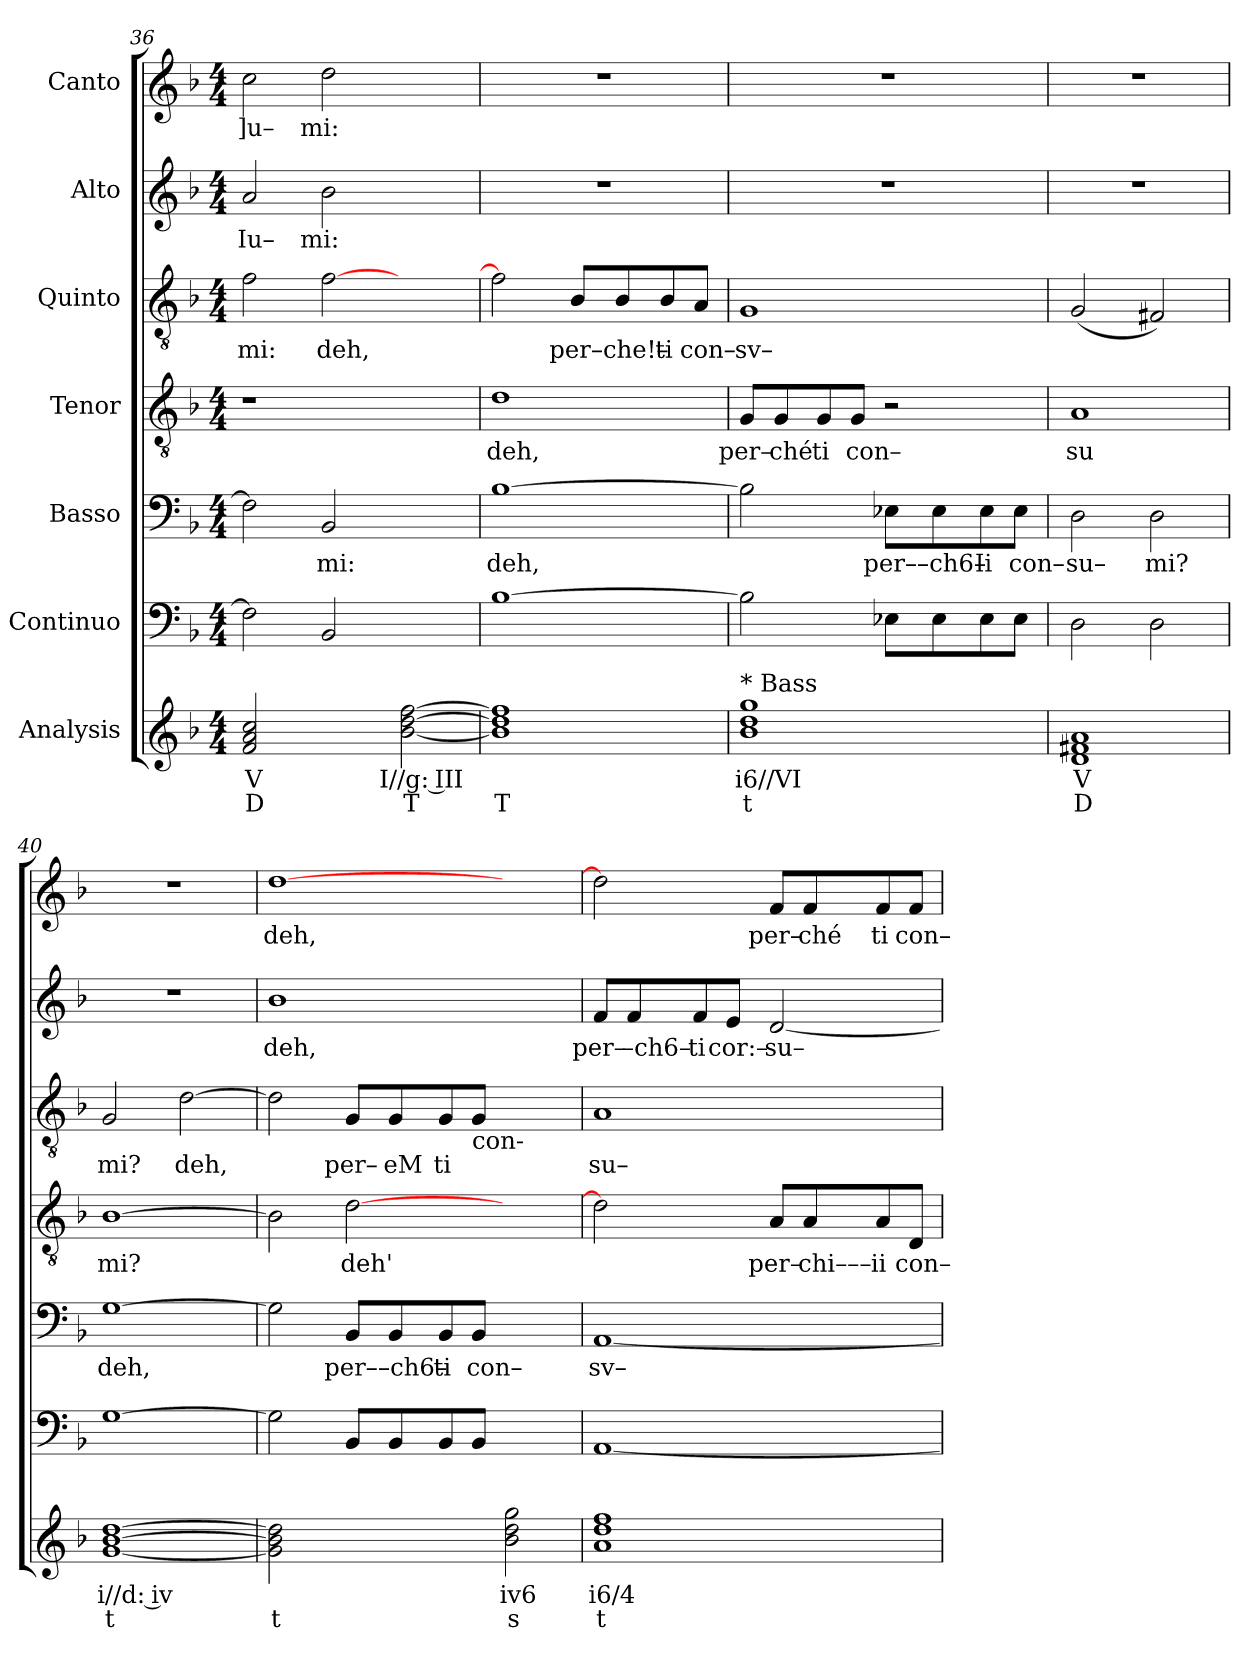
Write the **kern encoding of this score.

**kern	**text	**text	**kern	**kern	**text	**kern	**text	**kern	**text	**kern	**text	**kern	**text
*part7	*part7	*part7	*part6	*part5	*part5	*part4	*part4	*part3	*part3	*part2	*part2	*part1	*part1
*staff7	*staff7	*staff7	*staff6	*staff5	*staff5	*staff4	*staff4	*staff3	*staff3	*staff2	*staff2	*staff1	*staff1
*I"Analysis	*	*	*I"Continuo	*I"Basso	*	*I"Tenor	*	*I"Quinto	*	*I"Alto	*	*I"Canto	*
*	*	*	*clefF4	*clefF4	*	*clefGv2	*	*clefGv2	*	*clefG2	*	*clefG2	*
*k[b-]	*	*	*k[b-]	*k[b-]	*	*k[b-]	*	*k[b-]	*	*k[b-]	*	*k[b-]	*
*	*	*	*F:	*F:	*	*F:	*	*F:	*	*F:	*	*F:	*
*M4/4	*	*	*M4/4	*M4/4	*	*M4/4	*	*M4/4	*	*M4/4	*	*M4/4	*
=36	=36	=36	=36	=36	=36	=36	=36	=36	=36	=36	=36	=36	=36
!	!	!	!	!	!	!	!	!	!LO:LY:b	!	!	!	!
!	!	!	!	!	!	!	!	!	!	!	!LO:LY:b	!	!
!	!	!	!	!	!	!	!	!	!	!	!	!	!LO:LY:b
2f 2a 2cc	V	D	2F\]	2F\]	.	1r	.	2f\	mi:	2a/	Iu–	2cc\	]u–
!	!	!	!	!	!LO:LY:b	!	!	!	!	!	!	!	!
!	!	!	!	!	!	!	!	!	!LO:LY:b	!	!	!	!
!	!	!	!	!	!	!	!	!	!	!	!LO:LY:b	!	!
!	!	!	!	!	!	!	!	!	!	!	!	!	!LO:LY:b
2ryy	.	.	2BB-/	2BB-/	mi:	.	.	[2f\	deh,	2b-\	mi:	2dd\	mi:
[2b- [2dd [2ff	I//g: III	T	2ryy	2ryy	.	2ryy	.	2ryy	.	2ryy	.	2ryy	.
=37	=37	=37	=37	=37	=37	=37	=37	=37	=37	=37	=37	=37	=37
!	!	!	!	!	!LO:LY:b	!	!	!	!	!	!	!	!
!	!	!	!	!	!	!	!LO:LY:b	!	!	!	!	!	!
1b-] 1dd] 1ff]	.	T	[1B-	[1B-	deh,	1d	deh,	2f\]	.	1r	.	1r	.
!	!	!	!	!	!	!	!	!	!LO:LY:b	!	!	!	!
.	.	.	.	.	.	.	.	8B-/L	per–che!–	.	.	.	.
.	.	.	.	.	.	.	.	8B-/	.	.	.	.	.
!	!	!	!	!	!	!	!	!	!LO:LY:b	!	!	!	!
.	.	.	.	.	.	.	.	8B-/	ti	.	.	.	.
!	!	!	!	!	!	!	!	!	!LO:LY:b	!	!	!	!
.	.	.	.	.	.	.	.	8A/J	con–	.	.	.	.
=38	=38	=38	=38	=38	=38	=38	=38	=38	=38	=38	=38	=38	=38
!	!	!	!	!	!	!	!LO:LY:b	!	!	!	!	!	!
!LO:TX:a:t=* Bass	!	!	!	!	!	!	!	!	!	!	!	!	!
!	!	!	!	!	!	!	!	!	!LO:LY:b	!	!	!	!
1b- 1dd 1gg	i6//VI	t	2B-\]	2B-\]	.	8G/L	per–	1G	sv–	1r	.	1r	.
!	!	!	!	!	!	!	!LO:LY:b	!	!	!	!	!	!
.	.	.	.	.	.	8G/	ché	.	.	.	.	.	.
!	!	!	!	!	!	!	!LO:LY:b	!	!	!	!	!	!
.	.	.	.	.	.	8G/	ti	.	.	.	.	.	.
!	!	!	!	!	!	!	!LO:LY:b	!	!	!	!	!	!
.	.	.	.	.	.	8G/J	con–	.	.	.	.	.	.
!	!	!	!	!	!LO:LY:b	!	!	!	!	!	!	!	!
.	.	.	8E-X\L	8E-X\L	per––ch6–	2r	.	.	.	.	.	.	.
.	.	.	8E-\	8E-\	.	.	.	.	.	.	.	.	.
!	!	!	!	!	!LO:LY:b	!	!	!	!	!	!	!	!
.	.	.	8E-\	8E-\	Ii	.	.	.	.	.	.	.	.
!	!	!	!	!	!LO:LY:b	!	!	!	!	!	!	!	!
.	.	.	8E-\J	8E-\J	con–	.	.	.	.	.	.	.	.
=39	=39	=39	=39	=39	=39	=39	=39	=39	=39	=39	=39	=39	=39
!	!	!	!	!	!LO:LY:b	!	!	!	!	!	!	!	!
!	!	!	!	!	!	!	!LO:LY:b	!	!	!	!	!	!
1d 1f#X 1a	V	D	2D\	2D\	su–	1A	su	(<2G/	.	1r	.	1r	.
!	!	!	!	!	!LO:LY:b	!	!	!	!	!	!	!	!
.	.	.	2D\	2D\	mi?	.	.	2F#X/)	.	.	.	.	.
=40	=40	=40	=40	=40	=40	=40	=40	=40	=40	=40	=40	=40	=40
!	!	!	!	!	!LO:LY:b	!	!	!	!	!	!	!	!
!	!	!	!	!	!	!	!LO:LY:b	!	!	!	!	!	!
!	!	!	!	!	!	!	!	!	!LO:LY:b	!	!	!	!
[1g [1b- [1dd	i//d: iv	t	[1G	[1G	deh,	[1B-	mi?	2G/	mi?	1r	.	1r	.
!	!	!	!	!	!	!	!	!	!LO:LY:b	!	!	!	!
.	.	.	.	.	.	.	.	[2d\	deh,	.	.	.	.
=41	=41	=41	=41	=41	=41	=41	=41	=41	=41	=41	=41	=41	=41
!	!	!	!	!	!	!	!	!	!	!	!LO:LY:b	!	!
!	!	!	!	!	!	!	!	!	!	!	!	!	!LO:LY:b
2g] 2b-] 2dd]	.	t	2G\]	2G\]	.	2B-\]	.	2d\]	.	1b-	deh,	[1dd	deh,
!	!	!	!	!	!LO:LY:b	!	!	!	!	!	!	!	!
!	!	!	!	!	!	!	!LO:LY:b	!	!	!	!	!	!
!	!	!	!	!	!	!	!	!	!LO:LY:b	!	!	!	!
2ryy	.	.	8BB-/L	8BB-/L	per––ch6–	[2d\	deh'	8G/L	per–	.	.	.	.
!	!	!	!	!	!	!	!	!	!LO:LY:b	!	!	!	!
.	.	.	8BB-/	8BB-/	.	.	.	8G/	eM	.	.	.	.
!	!	!	!	!	!LO:LY:b	!	!	!	!	!	!	!	!
!	!	!	!	!	!	!	!	!	!LO:LY:b	!	!	!	!
.	.	.	8BB-/	8BB-/	ti	.	.	8G/	ti	.	.	.	.
!	!	!	!	!	!	!	!	!LO:TX:b:t=con-	!	!	!	!	!
!	!	!	!	!	!LO:LY:b	!	!	!	!	!	!	!	!
.	.	.	8BB-/J	8BB-/J	con–	.	.	8G/J	.	.	.	.	.
2b- 2dd 2gg	iv6	s	2ryy	2ryy	.	2ryy	.	2ryy	.	2ryy	.	2ryy	.
=42	=42	=42	=42	=42	=42	=42	=42	=42	=42	=42	=42	=42	=42
!	!	!	!	!	!LO:LY:b	!	!	!	!	!	!	!	!
!	!	!	!	!	!	!	!	!	!LO:LY:b	!	!	!	!
!	!	!	!	!	!	!	!	!	!	!	!LO:LY:b	!	!
1a 1dd 1ff	i6/4	t	[1AA	[1AA	sv–	2d\]	.	1A	su–	8f/L	per–	2dd\]	.
!	!	!	!	!	!	!	!	!	!	!	!LO:LY:b	!	!
.	.	.	.	.	.	.	.	.	.	8f/	–ch6–	.	.
!	!	!	!	!	!	!	!	!	!	!	!LO:LY:b	!	!
.	.	.	.	.	.	.	.	.	.	8f/	ti	.	.
!	!	!	!	!	!	!	!	!	!	!	!LO:LY:b	!	!
.	.	.	.	.	.	.	.	.	.	8e/J	cor:–	.	.
!	!	!	!	!	!	!	!LO:LY:b	!	!	!	!	!	!
!	!	!	!	!	!	!	!	!	!	!	!LO:LY:b	!	!
!	!	!	!	!	!	!	!	!	!	!	!	!	!LO:LY:b
.	.	.	.	.	.	8A/L	per–	.	.	[2d/	su–	8f/L	per–
!	!	!	!	!	!	!	!LO:LY:b	!	!	!	!	!	!
!	!	!	!	!	!	!	!	!	!	!	!	!	!LO:LY:b
.	.	.	.	.	.	8A/	chi–––	.	.	.	.	8f/	ché
!	!	!	!	!	!	!	!LO:LY:b	!	!	!	!	!	!
!	!	!	!	!	!	!	!	!	!	!	!	!	!LO:LY:b
.	.	.	.	.	.	8A/	ii	.	.	.	.	8f/	ti
!	!	!	!	!	!	!	!LO:LY:b	!	!	!	!	!	!
!	!	!	!	!	!	!	!	!	!	!	!	!	!LO:LY:b
.	.	.	.	.	.	8D/J	con–	.	.	.	.	8f/J	con–
=	=	=	=	=	=	=	=	=	=	=	=	=	=
*-	*-	*-	*-	*-	*-	*-	*-	*-	*-	*-	*-	*-	*-
